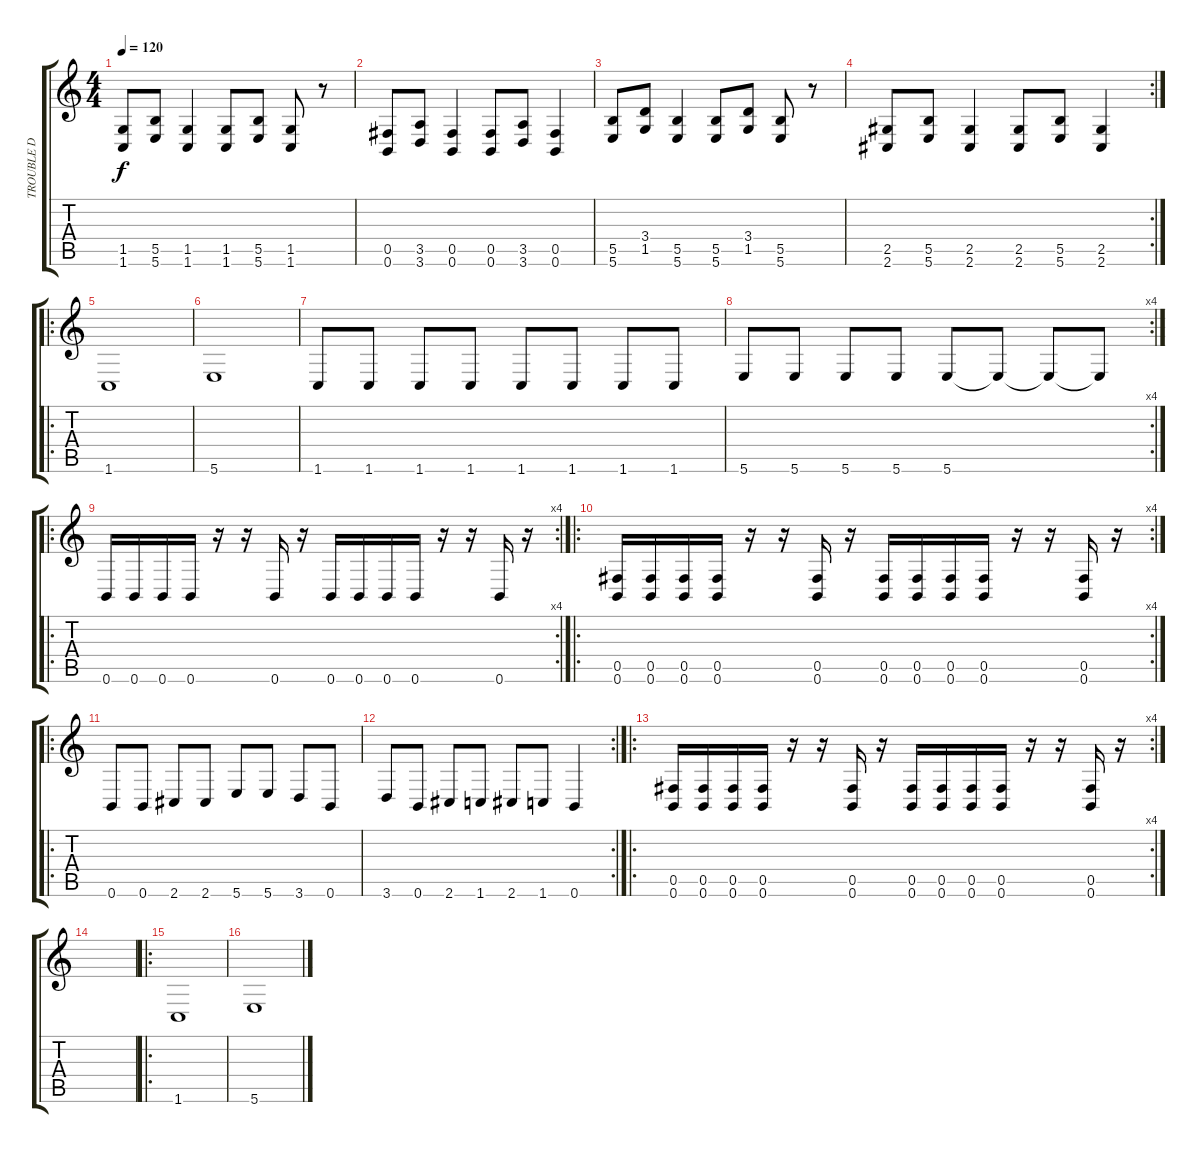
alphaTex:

\track ("TROUBLE D" "TROUBLE D") {instrument electricbassfinger}
\staff {score tabs}
\tuning (Db4 Ab3 E3 B2 Gb2 B1) {hide}
\ts (4 4)
\tempo 120
\clef g2
\ks c
(1.5 1.6).8{dy f} (5.5 5.6).8 (1.5 1.6).4 (1.5 1.6).8 (5.5 5.6).8 (1.5 1.6).8 r.8 |
(0.5 0.6).8 (3.5 3.6).8 (0.5 0.6).4 (0.5 0.6).8 (3.5 3.6).8 (0.5 0.6).4 |
(5.5 5.6).8 (3.4 1.5).8 (5.5 5.6).4 (5.5 5.6).8 (3.4 1.5).8 (5.5 5.6).8 r.8 |
\rc 2
(2.5 2.6).8 (5.5 5.6).8 (2.5 2.6).4 (2.5 2.6).8 (5.5 5.6).8 (2.5 2.6).4 |
\ro
1.6.1 |
5.6.1 |
1.6.8 1.6.8 1.6.8 1.6.8 1.6.8 1.6.8 1.6.8 1.6.8 |
\rc 4
5.6.8 5.6.8 5.6.8 5.6.8 5.6.8 5.6{t}.8 5.6{t}.8 5.6{t}.8 |
\ro
\rc 4
0.6.16 0.6.16 0.6.16 0.6.16 r.16 r.16 0.6.16 r.16 0.6.16 0.6.16 0.6.16 0.6.16 r.16 r.16 0.6.16 r.16 |
\ro
\rc 4
(0.5 0.6).16 (0.5 0.6).16 (0.5 0.6).16 (0.5 0.6).16 r.16 r.16 (0.5 0.6).16 r.16 (0.5 0.6).16 (0.5 0.6).16 (0.5 0.6).16 (0.5 0.6).16 r.16 r.16 (0.5 0.6).16 r.16 |
\ro
0.6.8 0.6.8 2.6.8 2.6.8 5.6.8 5.6.8 3.6.8 0.6.8 |
\rc 2
3.6.8 0.6.8 2.6.8 1.6.8 2.6.8 1.6.8 0.6.4 |
\ro
\rc 4
(0.5 0.6).16 (0.5 0.6).16 (0.5 0.6).16 (0.5 0.6).16 r.16 r.16 (0.5 0.6).16 r.16 (0.5 0.6).16 (0.5 0.6).16 (0.5 0.6).16 (0.5 0.6).16 r.16 r.16 (0.5 0.6).16 r.16 |
|
\ro
1.6.1 |
5.6.1
